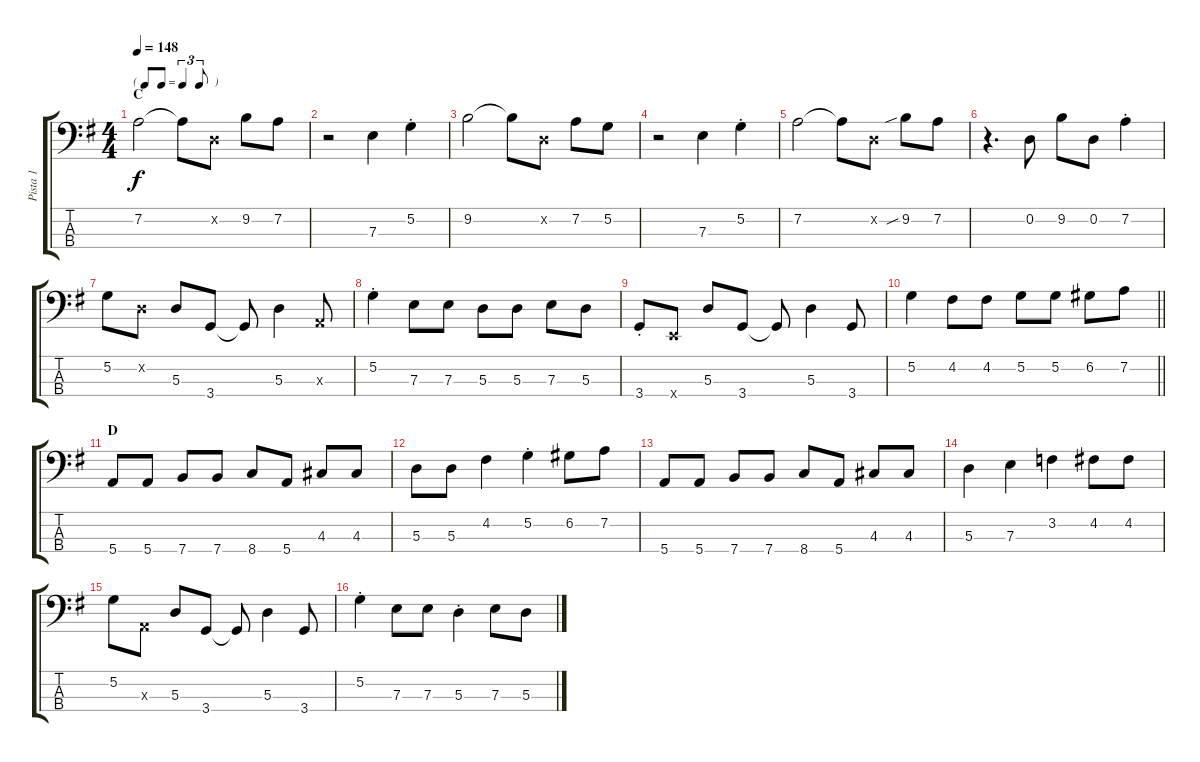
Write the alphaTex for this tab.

\track ("Pista 1" "Pista 1") {instrument electricbassfinger}
\staff {score tabs}
\tuning (G2 D2 A1 E1) {hide}
\ts (4 4)
\tf triplet8th
\section ("" "C")
\tempo 148
\clef f4
\ks g
7.2.2{dy f} 7.2{t}.8 0.2{x}.8 9.2.8 7.2.8 |
r.2 7.3.4 5.2{st}.4 |
9.2.2 9.2{t}.8 0.2{x}.8 7.2.8 5.2.8 |
r.2 7.3.4 5.2{st}.4 |
7.2.2 7.2{t}.8 0.2{x}.8 9.2{sib}.8 7.2.8 |
r.4{d} 0.2.8 9.2.8 0.2.8 7.2{st}.4 |
5.2.8 0.2{x}.8 5.3.8 3.4.8 3.4{t}.8 5.3.4 0.3{x}.8 |
5.2{st}.4 7.3.8 7.3.8 5.3.8 5.3.8 7.3.8 5.3.8 |
3.4{st}.8 0.4{x}.8 5.3.8 3.4.8 3.4{t}.8 5.3.4 3.4.8 |
\barLineRight lightlight
5.2.4 4.2.8 4.2.8 5.2.8 5.2.8 6.2.8 7.2.8 |
\section ("" "D")
5.4.8 5.4.8 7.4.8 7.4.8 8.4.8 5.4.8 4.3.8 4.3.8 |
5.3.8 5.3.8 4.2.4 5.2{st}.4 6.2.8 7.2.8 |
5.4.8 5.4.8 7.4.8 7.4.8 8.4.8 5.4.8 4.3.8 4.3.8 |
5.3.4 7.3.4 3.2.4 4.2.8 4.2.8 |
5.2.8 0.3{x}.8 5.3.8 3.4.8 3.4{t}.8 5.3.4 3.4.8 |
5.2{st}.4 7.3.8 7.3.8 5.3{st}.4 7.3.8 5.3.8
